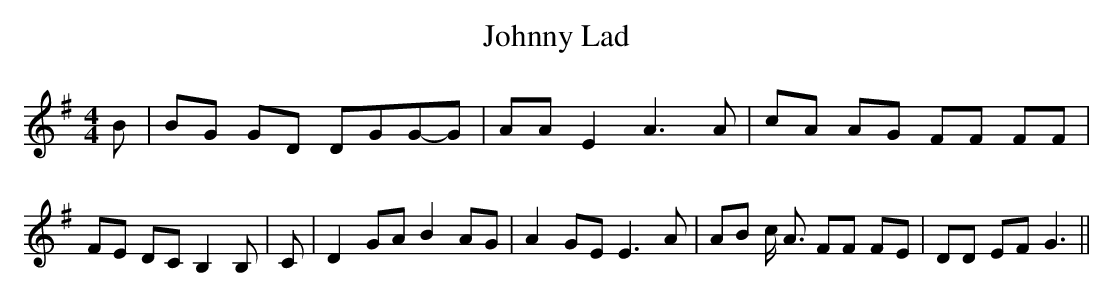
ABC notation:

X:1
T:Johnny Lad
M:4/4
L:1/8
K:G
 B| BG GD DGG-G| AA E2 A3 A| cA AG FF FF| FE DC B,2 B,| C| D2 GA B2 AG|\
 A2 GE E3 A| AB c/2 A3/2 FF FE| DD EF G3||
